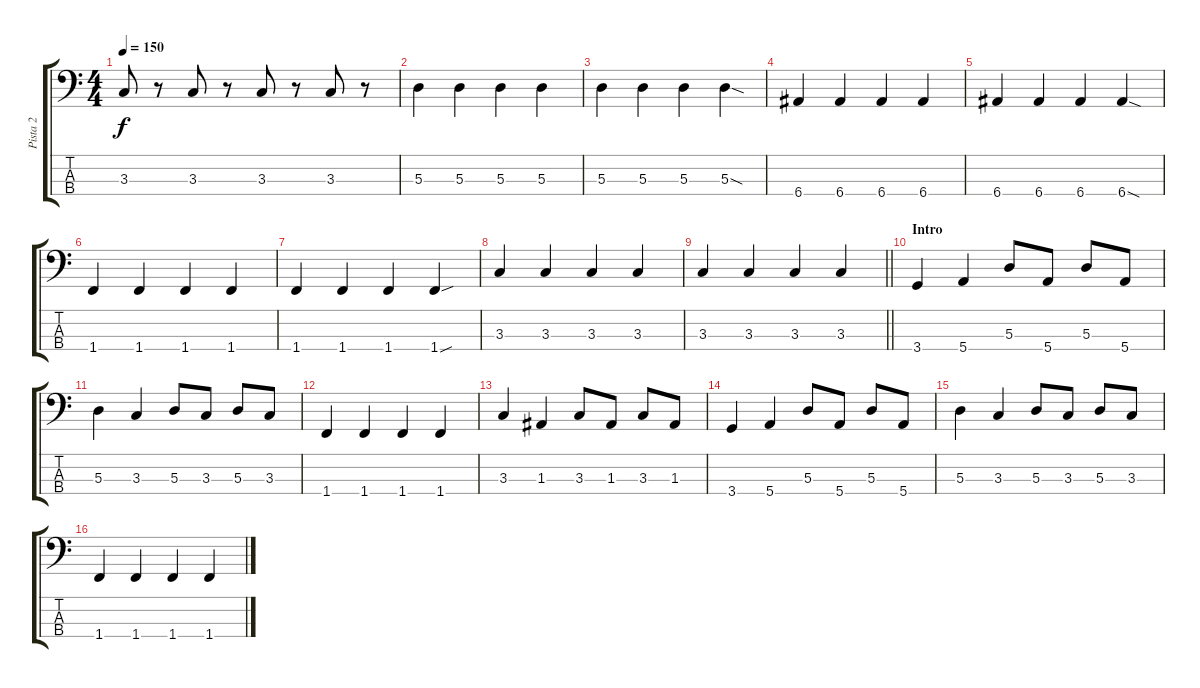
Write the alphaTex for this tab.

\track ("Pista 2" "Pista 2") {instrument electricbassfinger}
\staff {score tabs}
\tuning (G2 D2 A1 E1) {hide}
\ts (4 4)
\tempo 150
\clef f4
\ks c
3.3.8{dy f} r.8 3.3.8 r.8 3.3.8 r.8 3.3.8 r.8 |
5.3.4 5.3.4 5.3.4 5.3.4 |
5.3.4 5.3.4 5.3.4 5.3{sod}.4 |
6.4.4 6.4.4 6.4.4 6.4.4 |
6.4.4 6.4.4 6.4.4 6.4{sod}.4 |
1.4.4 1.4.4 1.4.4 1.4.4 |
1.4.4 1.4.4 1.4.4 1.4{sou}.4 |
3.3.4 3.3.4 3.3.4 3.3.4 |
\barLineRight lightlight
3.3.4 3.3.4 3.3.4 3.3.4 |
\section ("" "Intro")
3.4.4 5.4.4 5.3.8 5.4.8 5.3.8 5.4.8 |
5.3.4 3.3.4 5.3.8 3.3.8 5.3.8 3.3.8 |
1.4.4 1.4.4 1.4.4 1.4.4 |
3.3.4 1.3.4 3.3.8 1.3.8 3.3.8 1.3.8 |
3.4.4 5.4.4 5.3.8 5.4.8 5.3.8 5.4.8 |
5.3.4 3.3.4 5.3.8 3.3.8 5.3.8 3.3.8 |
1.4.4 1.4.4 1.4.4 1.4.4
